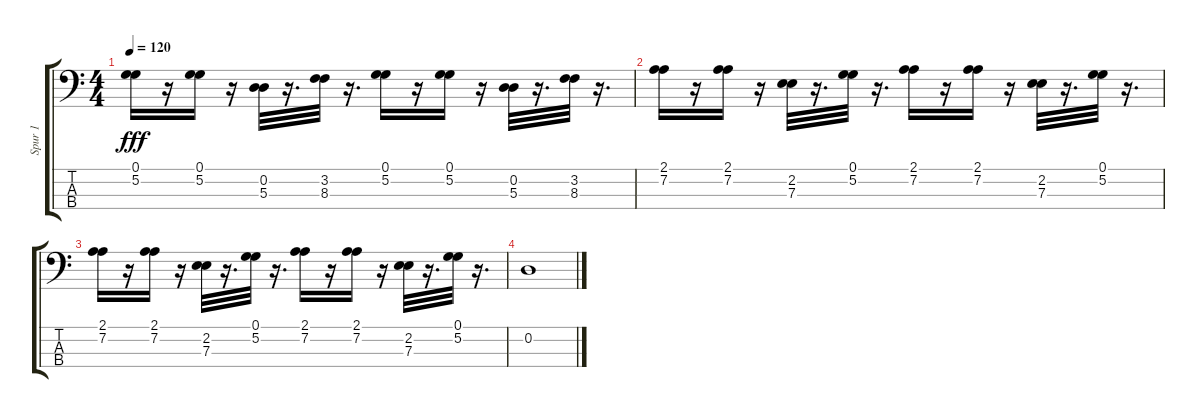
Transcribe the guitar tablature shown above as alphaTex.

\track ("Spur 1" "Spur 1") {instrument electricbasspick}
\staff {score tabs}
\tuning (G2 D2 A1 E1) {hide}
\ts (4 4)
\tempo 120
\clef f4
\ks c
(0.1 5.2).16{dy fff} r.16 (0.1 5.2).16 r.16 (0.2 5.3).32 r.16{d} (3.2 8.3).32 r.16{d} (0.1 5.2).16 r.16 (0.1 5.2).16 r.16 (0.2 5.3).32 r.16{d} (3.2 8.3).32 r.16{d} |
(2.1 7.2).16 r.16 (2.1 7.2).16 r.16 (2.2 7.3).32 r.16{d} (0.1 5.2).32 r.16{d} (2.1 7.2).16 r.16 (2.1 7.2).16 r.16 (2.2 7.3).32 r.16{d} (0.1 5.2).32 r.16{d} |
(2.1 7.2).16 r.16 (2.1 7.2).16 r.16 (2.2 7.3).32 r.16{d} (0.1 5.2).32 r.16{d} (2.1 7.2).16 r.16 (2.1 7.2).16 r.16 (2.2 7.3).32 r.16{d} (0.1 5.2).32 r.16{d} |
0.2.1
